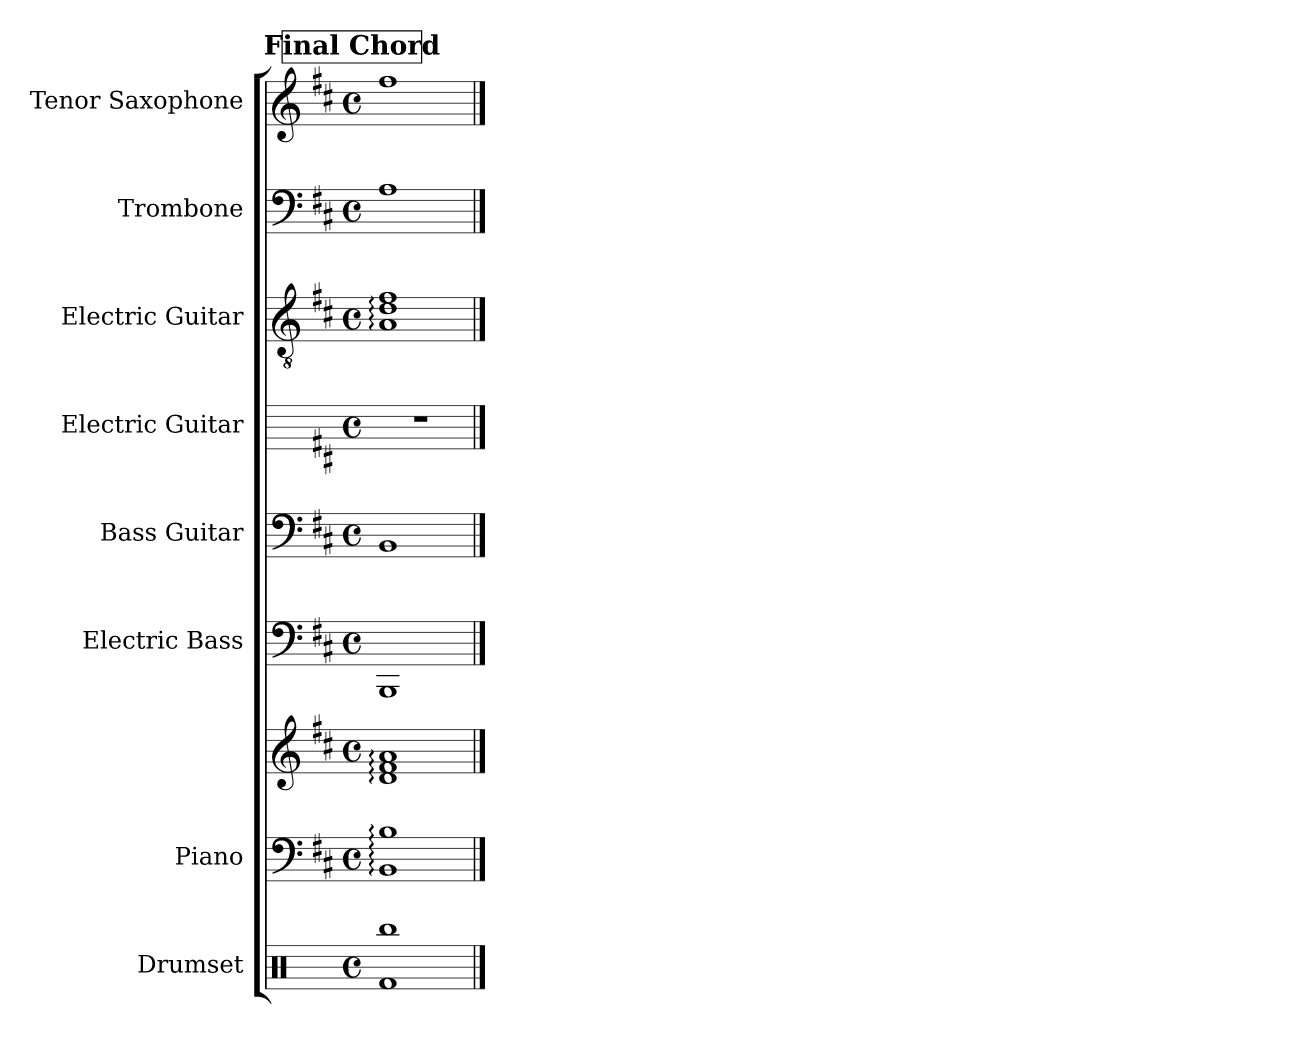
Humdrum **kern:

**kern	**kern	**kern	**kern	**kern	**kern	**kern	**kern	**kern
*part8	*part7	*part7	*part6	*part5	*part4	*part3	*part2	*part1
*staff9	*staff8	*staff7	*staff6	*staff5	*staff4	*staff3	*staff2	*staff1
*I"Drumset	*I"Piano	*	*I"Electric Bass	*I"Bass Guitar	*I"Electric Guitar	*I"Electric Guitar	*I"Trombone	*I"Tenor Saxophone
*I'Drs.	*I'Pno.	*	*I'El. B.	*I'B. Guit.	*I'El. Guit.	*I'El. Guit.	*I'Tbn.	*I'T. Sax.
!!LO:LB:g=z
*clefX	*clefF4	*clefG2	*	*clefF4	*	*clefGv2	*clefF4	*clefG2
*	*	*	*ITrd7c12	*ITrd7c12	*	*	*	*ITrd8c14
*k[]	*k[f#c#]	*k[f#c#]	*k[f#c#]	*k[f#c#]	*k[f#c#]	*k[f#c#]	*k[f#c#]	*k[f#c#]
*M4/4	*M4/4	*M4/4	*M4/4	*M4/4	*M4/4	*M4/4	*M4/4	*M4/4
*met(c)	*met(c)	*met(c)	*met(c)	*met(c)	*met(c)	*met(c)	*met(c)	*met(c)
!!LO:REH:place=s1:a:t=Final Chord
=129	=129	=129	=129	=129	=129	=129	=129	=129
*^	*	*	*	*	*	*	*	*
1Rbb	1Rf	1BB: 1B:	1d: 1f#: 1a:	1BBBB	1BBB	1r	1A: 1d: 1f#:	1A:	1f#
*v	*v	*	*	*	*	*	*	*	*
==	==	==	==	==	==	==	==	==
*-	*-	*-	*-	*-	*-	*-	*-	*-
